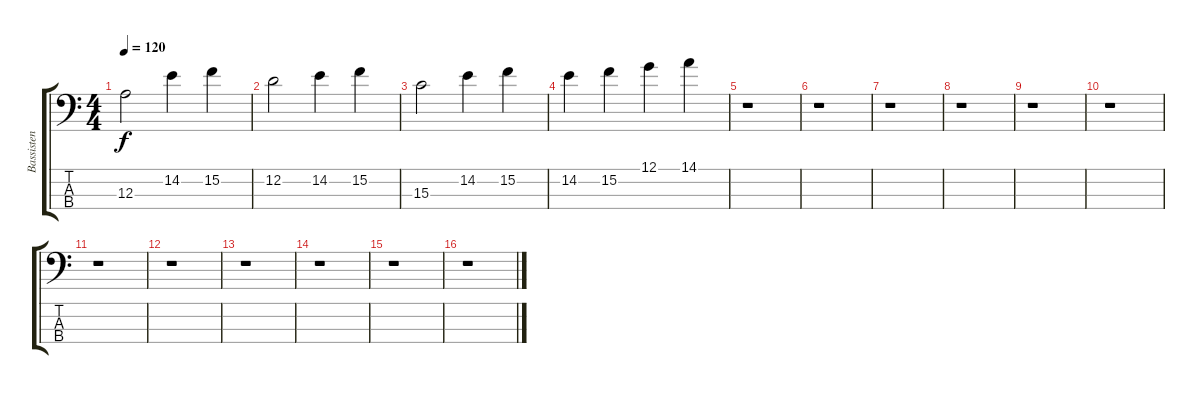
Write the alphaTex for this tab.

\track ("Bassisten " "Bassisten ") {instrument electricbassfinger}
\staff {score tabs}
\tuning (G2 D2 A1 E1) {hide}
\ts (4 4)
\tempo 120
\clef f4
\ks c
12.3.2{dy f} 14.2.4 15.2.4 |
12.2.2 14.2.4 15.2.4 |
15.3.2 14.2.4 15.2.4 |
14.2.4 15.2.4 12.1.4 14.1.4 |
r.1 |
r.1 |
r.1 |
r.1 |
r.1 |
r.1 |
r.1 |
r.1 |
r.1 |
r.1 |
r.1 |
r.1
